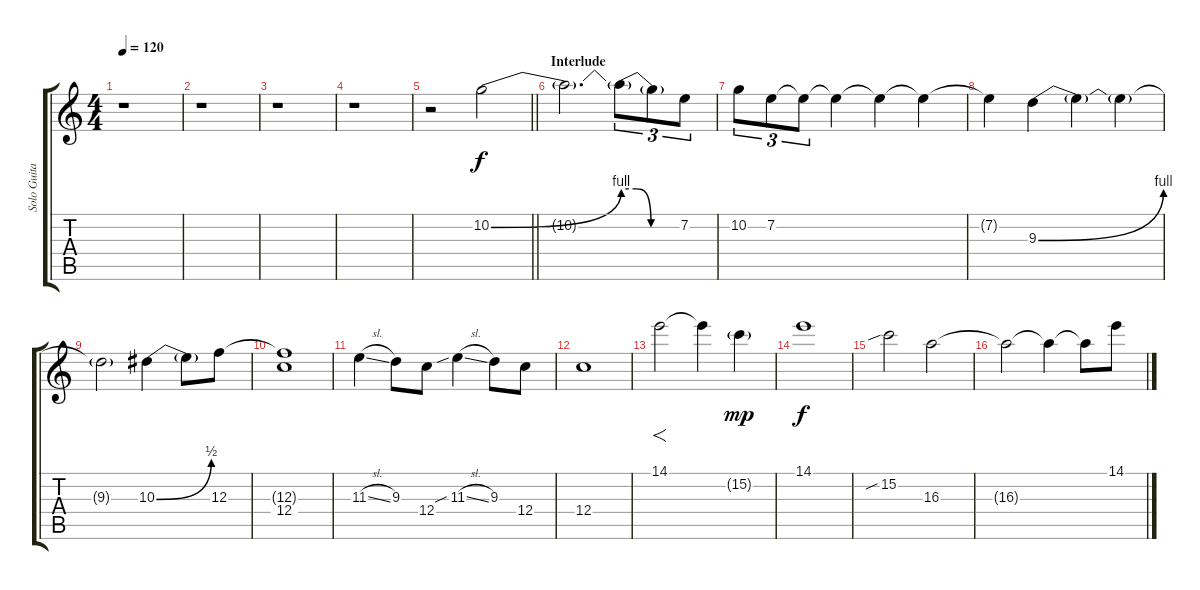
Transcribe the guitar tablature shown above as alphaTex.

\track ("Solo Guitar" "Solo Guita") {instrument distortionguitar}
\staff {score tabs}
\tuning (D4 A3 F3 C3 G2 D2) {hide}
\ts (4 4)
\tempo 120
\clef g2
\ks c
r.1{dy f} |
r.1 |
r.1 |
r.1 |
\barLineRight lightlight
r.2 10.2{be (bend 0 0 60 4)}.2 |
\section ("" "Interlude")
10.2{t}.2{d} 10.2{be (custom 0 4 15 4 30 0 60 0) t}.8{tu (3 2)} 10.2{t}.8{tu (3 2)} 7.2.8{tu (3 2)} |
10.2.8{tu (3 2)} 7.2.8{tu (3 2)} 7.2{t}.8{tu (3 2)} 7.2{t}.4 7.2{t}.4 7.2{t}.4 |
7.2{t}.4 9.3{be (bend 0 0 60 4)}.4 9.3{t}.4 9.3{t}.4 |
9.3{t}.2 10.3{be (bend 0 0 60 2)}.4 10.3{t}.8 12.3.8 |
(12.3{t} 12.4).1 |
11.3{sl}.4 9.3.8 12.4.8 11.3{sib sl}.4 9.3.8 12.4.8 |
12.4.1 |
14.1.2{f} 14.1{t}.4 15.2{g}.4{dy mp} |
14.1.1{dy f} |
15.2{sib}.2 16.3.2 |
16.3{t}.2 16.3{t}.4 16.3{t}.8 14.1.8
